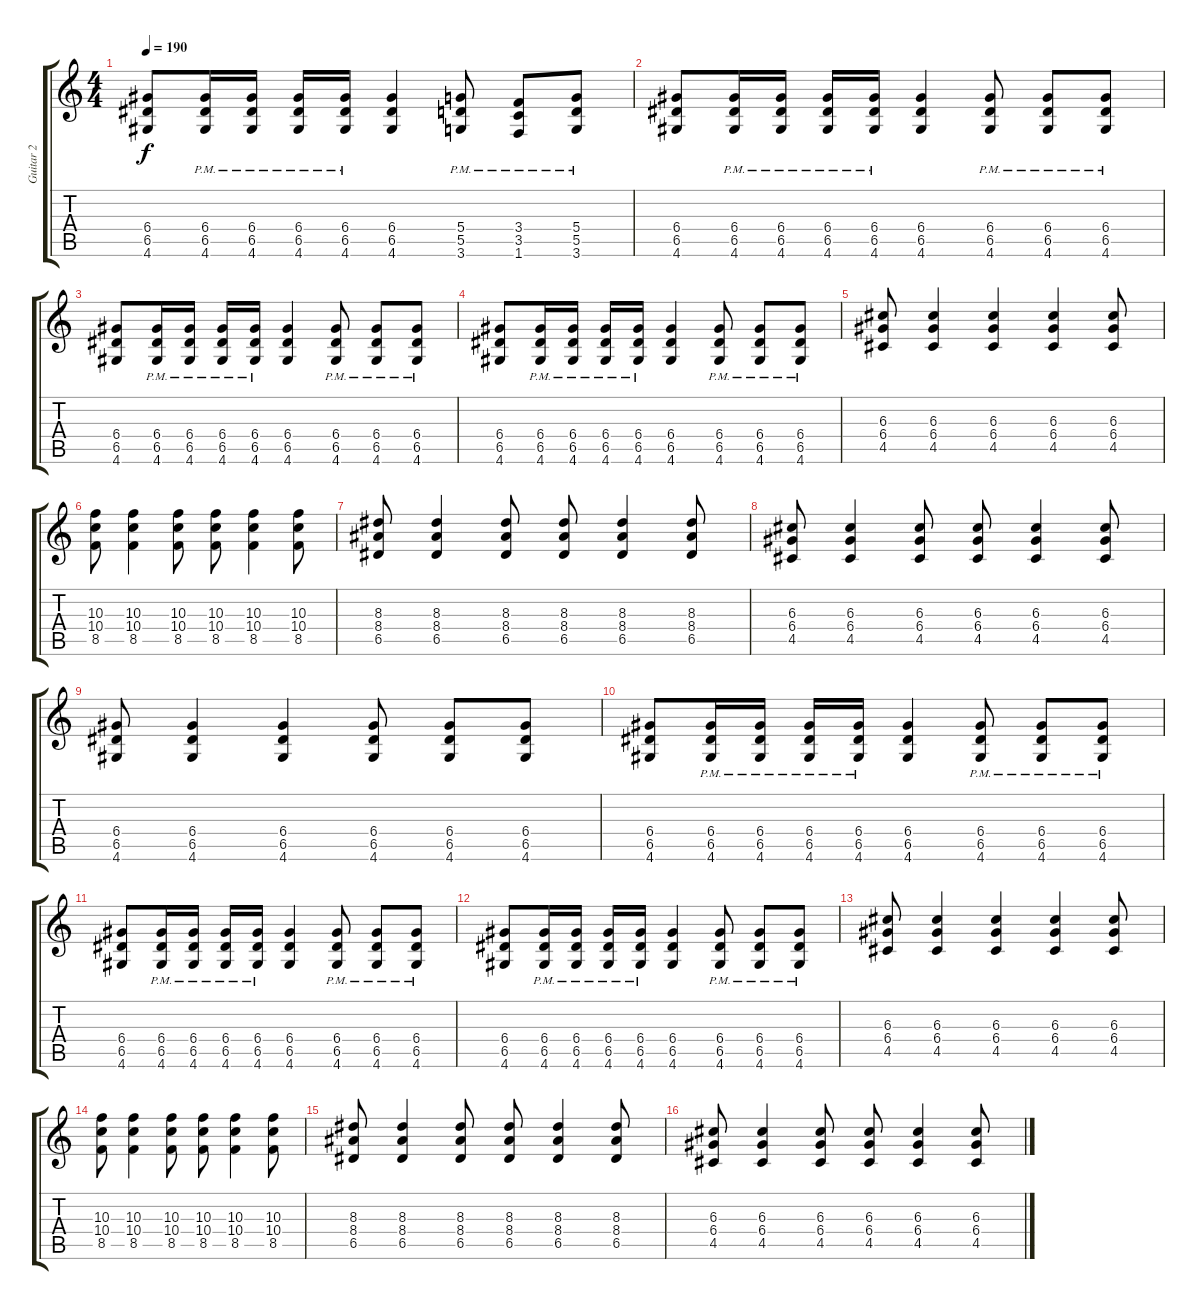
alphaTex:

\track ("Guitar 2" "Guitar 2") {instrument distortionguitar}
\staff {score tabs}
\tuning (E4 B3 G3 D3 A2 E2) {hide}
\ts (4 4)
\tempo 190
\clef g2
\ks c
(6.4 6.5 4.6).8{dy f} (6.4{pm} 6.5{pm} 4.6{pm}).16 (6.4{pm} 6.5{pm} 4.6{pm}).16 (6.4{pm} 6.5{pm} 4.6{pm}).16 (6.4{pm} 6.5{pm} 4.6{pm}).16 (6.4 6.5 4.6).4 (5.4 5.5 3.6{pm}).8 (3.4 3.5 1.6{pm}).8 (5.4 5.5 3.6{pm}).8 |
(6.4 6.5 4.6).8 (6.4{pm} 6.5{pm} 4.6{pm}).16 (6.4{pm} 6.5{pm} 4.6{pm}).16 (6.4{pm} 6.5{pm} 4.6{pm}).16 (6.4{pm} 6.5{pm} 4.6{pm}).16 (6.4 6.5 4.6).4 (6.4{pm} 6.5{pm} 4.6{pm}).8 (6.4{pm} 6.5{pm} 4.6{pm}).8 (6.4{pm} 6.5{pm} 4.6{pm}).8 |
(6.4 6.5 4.6).8 (6.4{pm} 6.5{pm} 4.6{pm}).16 (6.4{pm} 6.5{pm} 4.6{pm}).16 (6.4{pm} 6.5{pm} 4.6{pm}).16 (6.4{pm} 6.5{pm} 4.6{pm}).16 (6.4 6.5 4.6).4 (6.4{pm} 6.5{pm} 4.6{pm}).8 (6.4{pm} 6.5{pm} 4.6{pm}).8 (6.4{pm} 6.5{pm} 4.6{pm}).8 |
(6.4 6.5 4.6).8 (6.4{pm} 6.5{pm} 4.6{pm}).16 (6.4{pm} 6.5{pm} 4.6{pm}).16 (6.4{pm} 6.5{pm} 4.6{pm}).16 (6.4{pm} 6.5{pm} 4.6{pm}).16 (6.4 6.5 4.6).4 (6.4{pm} 6.5{pm} 4.6{pm}).8 (6.4{pm} 6.5{pm} 4.6{pm}).8 (6.4{pm} 6.5{pm} 4.6{pm}).8 |
(6.3 6.4 4.5).8 (6.3 6.4 4.5).4 (6.3 6.4 4.5).4 (6.3 6.4 4.5).4 (6.3 6.4 4.5).8 |
(10.3 10.4 8.5).8 (10.3 10.4 8.5).4 (10.3 10.4 8.5).8 (10.3 10.4 8.5).8 (10.3 10.4 8.5).4 (10.3 10.4 8.5).8 |
(8.3 8.4 6.5).8 (8.3 8.4 6.5).4 (8.3 8.4 6.5).8 (8.3 8.4 6.5).8 (8.3 8.4 6.5).4 (8.3 8.4 6.5).8 |
(6.3 6.4 4.5).8 (6.3 6.4 4.5).4 (6.3 6.4 4.5).8 (6.3 6.4 4.5).8 (6.3 6.4 4.5).4 (6.3 6.4 4.5).8 |
(6.4 6.5 4.6).8 (6.4 6.5 4.6).4 (6.4 6.5 4.6).4 (6.4 6.5 4.6).8 (6.4 6.5 4.6).8 (6.4 6.5 4.6).8 |
(6.4 6.5 4.6).8 (6.4{pm} 6.5{pm} 4.6{pm}).16 (6.4{pm} 6.5{pm} 4.6{pm}).16 (6.4{pm} 6.5{pm} 4.6{pm}).16 (6.4{pm} 6.5{pm} 4.6{pm}).16 (6.4 6.5 4.6).4 (6.4{pm} 6.5{pm} 4.6{pm}).8 (6.4{pm} 6.5{pm} 4.6{pm}).8 (6.4{pm} 6.5{pm} 4.6{pm}).8 |
(6.4 6.5 4.6).8 (6.4{pm} 6.5{pm} 4.6{pm}).16 (6.4{pm} 6.5{pm} 4.6{pm}).16 (6.4{pm} 6.5{pm} 4.6{pm}).16 (6.4{pm} 6.5{pm} 4.6{pm}).16 (6.4 6.5 4.6).4 (6.4{pm} 6.5{pm} 4.6{pm}).8 (6.4{pm} 6.5{pm} 4.6{pm}).8 (6.4{pm} 6.5{pm} 4.6{pm}).8 |
(6.4 6.5 4.6).8 (6.4{pm} 6.5{pm} 4.6{pm}).16 (6.4{pm} 6.5{pm} 4.6{pm}).16 (6.4{pm} 6.5{pm} 4.6{pm}).16 (6.4{pm} 6.5{pm} 4.6{pm}).16 (6.4 6.5 4.6).4 (6.4{pm} 6.5{pm} 4.6{pm}).8 (6.4{pm} 6.5{pm} 4.6{pm}).8 (6.4{pm} 6.5{pm} 4.6{pm}).8 |
(6.3 6.4 4.5).8 (6.3 6.4 4.5).4 (6.3 6.4 4.5).4 (6.3 6.4 4.5).4 (6.3 6.4 4.5).8 |
(10.3 10.4 8.5).8 (10.3 10.4 8.5).4 (10.3 10.4 8.5).8 (10.3 10.4 8.5).8 (10.3 10.4 8.5).4 (10.3 10.4 8.5).8 |
(8.3 8.4 6.5).8 (8.3 8.4 6.5).4 (8.3 8.4 6.5).8 (8.3 8.4 6.5).8 (8.3 8.4 6.5).4 (8.3 8.4 6.5).8 |
(6.3 6.4 4.5).8 (6.3 6.4 4.5).4 (6.3 6.4 4.5).8 (6.3 6.4 4.5).8 (6.3 6.4 4.5).4 (6.3 6.4 4.5).8
